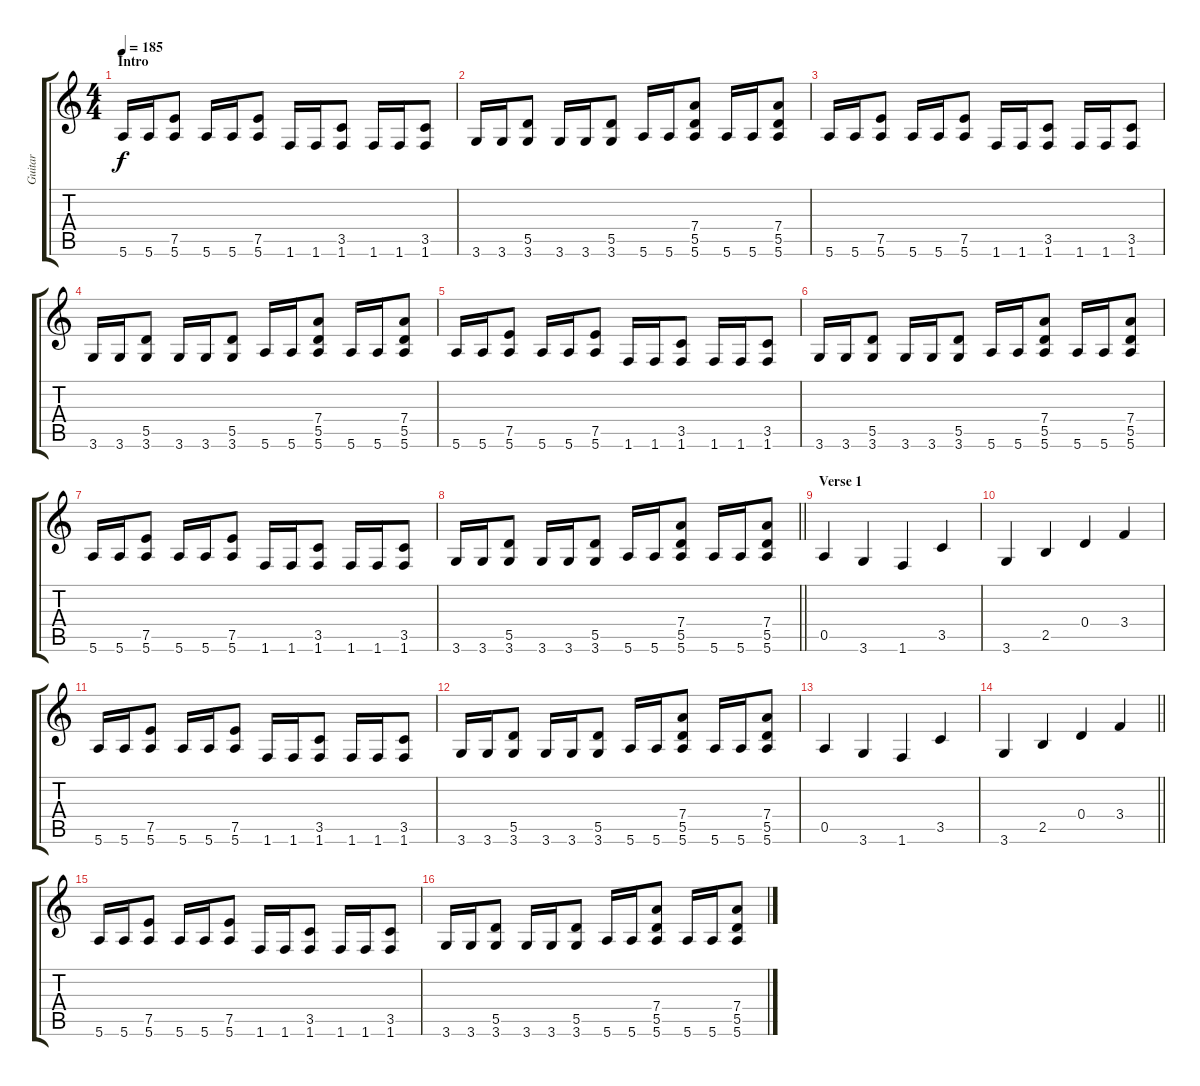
\track ("Guitar" "Guitar") {instrument distortionguitar}
\staff {score tabs}
\tuning (E4 B3 G3 D3 A2 E2) {hide}
\ts (4 4)
\section ("" "Intro")
\tempo 185
\clef g2
\ks c
5.6.16{dy f instrument distortionguitar} 5.6.16 (7.5 5.6).8 5.6.16 5.6.16 (7.5 5.6).8 1.6.16 1.6.16 (3.5 1.6).8 1.6.16 1.6.16 (3.5 1.6).8 |
3.6.16 3.6.16 (5.5 3.6).8 3.6.16 3.6.16 (5.5 3.6).8 5.6.16 5.6.16 (7.4 5.5 5.6).8 5.6.16 5.6.16 (7.4 5.5 5.6).8 |
5.6.16 5.6.16 (7.5 5.6).8 5.6.16 5.6.16 (7.5 5.6).8 1.6.16 1.6.16 (3.5 1.6).8 1.6.16 1.6.16 (3.5 1.6).8 |
3.6.16 3.6.16 (5.5 3.6).8 3.6.16 3.6.16 (5.5 3.6).8 5.6.16 5.6.16 (7.4 5.5 5.6).8 5.6.16 5.6.16 (7.4 5.5 5.6).8 |
5.6.16 5.6.16 (7.5 5.6).8 5.6.16 5.6.16 (7.5 5.6).8 1.6.16 1.6.16 (3.5 1.6).8 1.6.16 1.6.16 (3.5 1.6).8 |
3.6.16 3.6.16 (5.5 3.6).8 3.6.16 3.6.16 (5.5 3.6).8 5.6.16 5.6.16 (7.4 5.5 5.6).8 5.6.16 5.6.16 (7.4 5.5 5.6).8 |
5.6.16 5.6.16 (7.5 5.6).8 5.6.16 5.6.16 (7.5 5.6).8 1.6.16 1.6.16 (3.5 1.6).8 1.6.16 1.6.16 (3.5 1.6).8 |
\barLineRight lightlight
3.6.16 3.6.16 (5.5 3.6).8 3.6.16 3.6.16 (5.5 3.6).8 5.6.16 5.6.16 (7.4 5.5 5.6).8 5.6.16 5.6.16 (7.4 5.5 5.6).8 |
\section ("" "Verse 1")
0.5.4 3.6.4 1.6.4 3.5.4 |
3.6.4 2.5.4 0.4.4 3.4.4 |
5.6.16 5.6.16 (7.5 5.6).8 5.6.16 5.6.16 (7.5 5.6).8 1.6.16 1.6.16 (3.5 1.6).8 1.6.16 1.6.16 (3.5 1.6).8 |
3.6.16 3.6.16 (5.5 3.6).8 3.6.16 3.6.16 (5.5 3.6).8 5.6.16 5.6.16 (7.4 5.5 5.6).8 5.6.16 5.6.16 (7.4 5.5 5.6).8 |
0.5.4 3.6.4 1.6.4 3.5.4 |
\barLineRight lightlight
3.6.4 2.5.4 0.4.4 3.4.4 |
5.6.16 5.6.16 (7.5 5.6).8 5.6.16 5.6.16 (7.5 5.6).8 1.6.16 1.6.16 (3.5 1.6).8 1.6.16 1.6.16 (3.5 1.6).8 |
3.6.16 3.6.16 (5.5 3.6).8 3.6.16 3.6.16 (5.5 3.6).8 5.6.16 5.6.16 (7.4 5.5 5.6).8 5.6.16 5.6.16 (7.4 5.5 5.6).8
